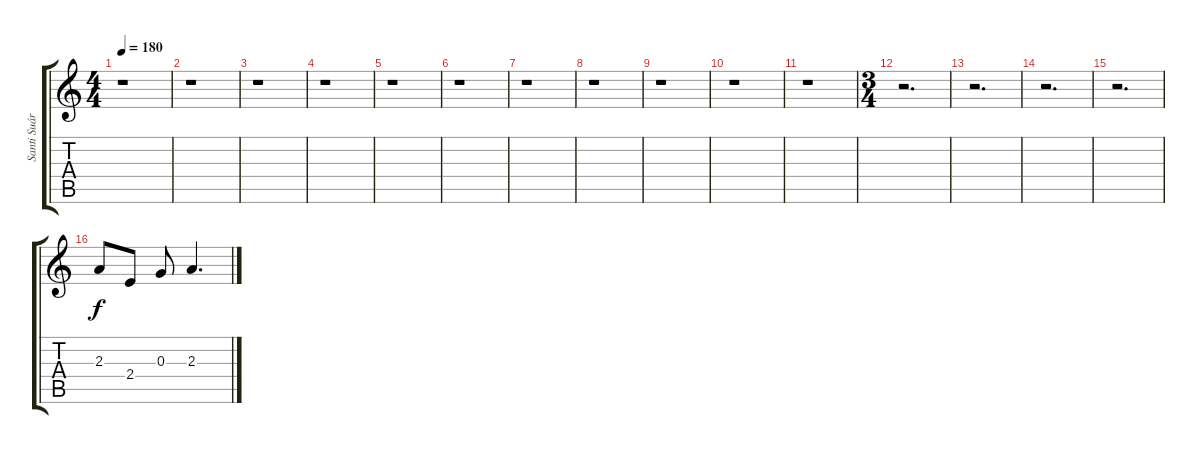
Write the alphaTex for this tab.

\track ("Santi Suárez" "Santi Suár") {instrument acousticguitarsteel}
\staff {score tabs}
\tuning (E4 B3 G3 D3 A2 E2) {hide}
\ts (4 4)
\tempo 180
\clef g2
\ks c
r.1{dy f} |
r.1 |
r.1 |
r.1 |
r.1 |
r.1 |
r.1 |
r.1 |
r.1 |
r.1 |
r.1 |
\ts (3 4)
r.2{d} |
r.2{d} |
r.2{d} |
r.2{d} |
2.3.8 2.4.8 0.3.8 2.3.4{d}
